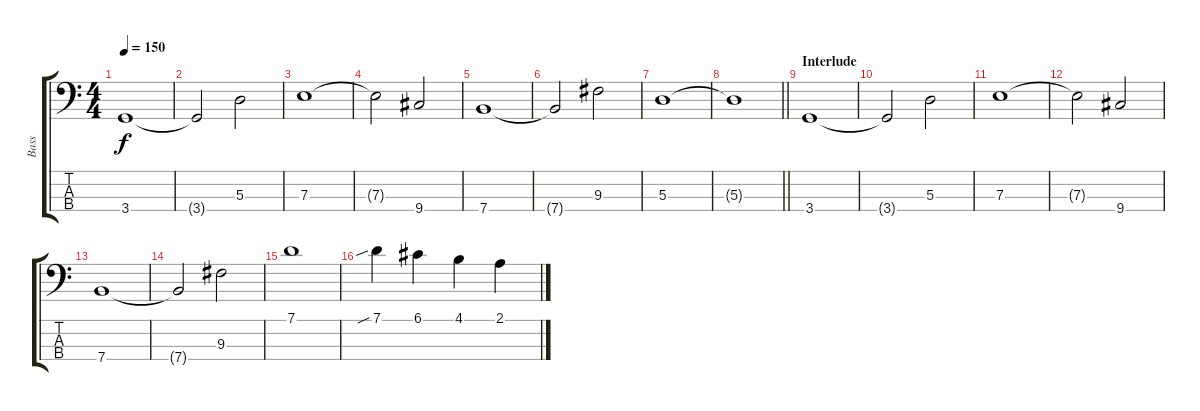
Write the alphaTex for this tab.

\track ("Bass" "Bass") {instrument electricbassfinger}
\staff {score tabs}
\tuning (G2 D2 A1 E1) {hide}
\ts (4 4)
\tempo 150
\clef f4
\ks c
3.4.1{dy f} |
3.4{t}.2 5.3.2 |
7.3.1 |
7.3{t}.2 9.4.2 |
7.4.1 |
7.4{t}.2 9.3.2 |
5.3.1 |
\barLineRight lightlight
5.3{t}.1 |
\section ("" "Interlude")
3.4.1 |
3.4{t}.2 5.3.2 |
7.3.1 |
7.3{t}.2 9.4.2 |
7.4.1 |
7.4{t}.2 9.3.2 |
7.1.1 |
7.1{sib}.4 6.1.4 4.1.4 2.1.4
